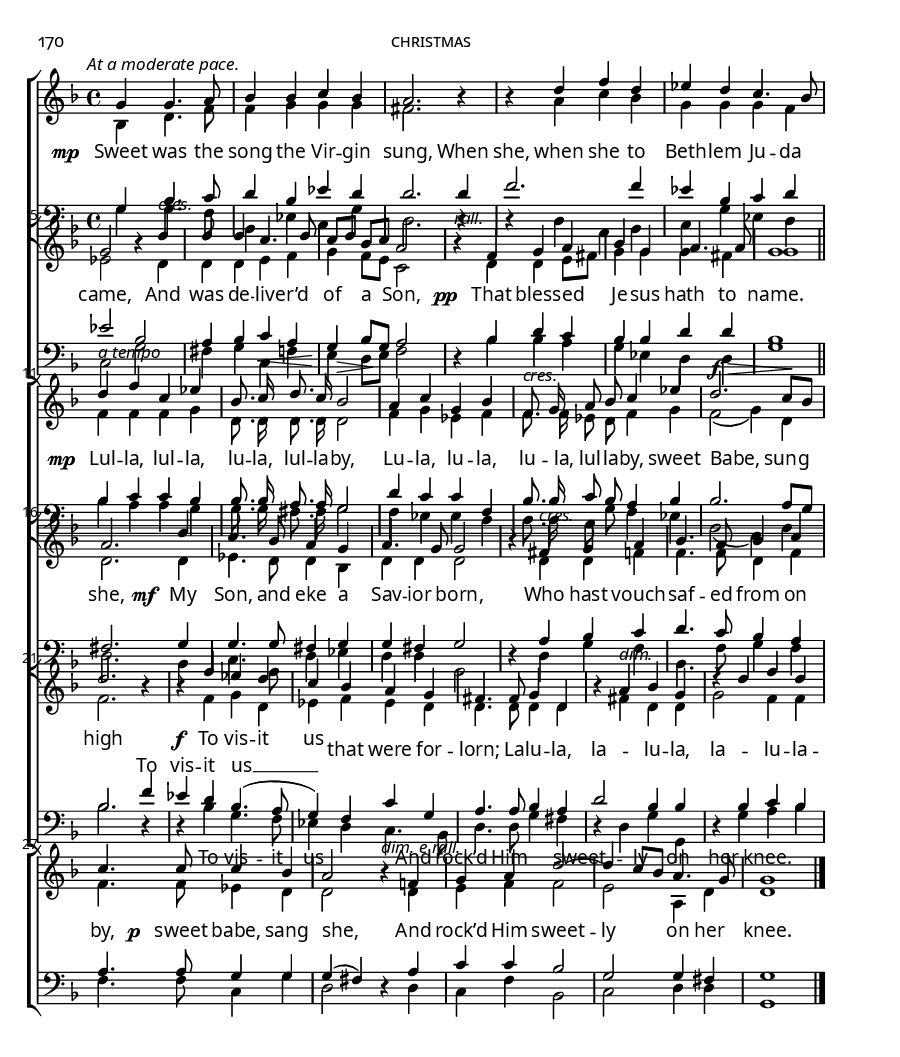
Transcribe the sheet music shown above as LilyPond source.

\version "2.14.2"
\include "util.ly"
\paper {
  print-all-headers = ##f
  paper-height = 9\in
  paper-width = 6\in
  indent = 0\in
  %system-system-spacing = #'((basic-distance . 10) (padding . 0))
  system-system-spacing =
    #'((basic-distance . 2)
       (minimum-distance . 0)
       (padding . -5)
       (stretchability . 100))
  score-markup-spacing =
    #'((basic-distance . 0)
       (minimum-distance . 0)
       (padding . 0.5)
       (stretchability . 0))
%{IF_LESSER
  markup-system-spacing #'stretchability = 50
  top-markup-spacing #'stretchability = 30
  last-bottom-spacing #'stretchability = 60
%}%END_IF_LESSER
  ragged-last-bottom = ##t
  ragged-bottom = ##f
  two-sided = ##t
  inner-margin = 0.5\in
  outer-margin = 0.25\in
  top-margin = 0.25\in
  bottom-margin = 0.25\in
  first-page-number = #170
  print-first-page-number = ##t
  headerLine = \markup{\override #'(font-name . "Garamond Premier Pro") \smallCapsOldStyle"christmas"}
  oddHeaderMarkup = \markup\fill-line{
     \override #'(font-name . "Garamond Premier Pro")\abs-fontsize #8.5
     \combine 
        \fill-line{"" \on-the-fly #print-page-number-check-first
        \oldStylePageNum""
        }
        \fill-line{\headerLine}
  }
  evenHeaderMarkup = \markup {
     \override #'(font-name . "Garamond Premier Pro")\abs-fontsize #8.5
     \combine
        \on-the-fly #print-page-number-check-first
        \oldStylePageNum""
        \fill-line{\headerLine}
  }
  title = \markup{\override #'(font-name . "Garamond Premier Pro Semibold"){ \abs-fontsize #15 \smallCapsOldStyle"Sweet was the song the Virgin sung"}}
  poet = \markup\concat{"From William Ballet’s " \italic"Lute Book" ", c. 1600"}
  composer = \markup\oldStyleNum"Arranged by Charles Wood (1866–1926)"
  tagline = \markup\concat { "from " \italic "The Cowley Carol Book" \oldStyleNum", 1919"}
}
#(set-global-staff-size 15) \paper{ #(define fonts (make-pango-font-tree "GoudyOlSt BT" "Garamond Premier Pro" "Garamond Premier Pro" (/ 15 20))) }
%IF_NOT_LESSER
global = {
  \key f \major
  \time 4/4
  \autoBeamOff
  \override DynamicLineSpanner #'staff-padding = #0.0
  \override DynamicLineSpanner #'Y-extent = #'(-1 . 1)
}

sopMusic = \relative c' {
  \tempo \markup\medium\italic"At a moderate pace."
  \partial 2. g'4 g4. a8 |
  bes4 bes c bes |
  a2. b4\rest |
  b\rest d f d |
  
  ees d c4. bes8 |
  g2 bes4\rest d^\markup\italic"cres." |
  d d c4. d8 |
  c[ d] bes[ c] a2 |
  
  bes4\rest^\markup\italic"rall." f g a |
  bes g a4. a8 |
  g1 \bar "||"
  d'4^\markup\italic"a tempo" f c ees |
  
  bes8. c16^\< <<d8. {s8 s32 s32\!}>> c16 bes2^\> |
  a4\! c4 g bes |
  f8.^\markup\italic"cres." g16 a8 bes c4 ees |
  
  %page2
  d2.^\f^\> c8[\! bes] |
  a2. d4 |
  c4. bes8 a4 g |
  a4. g8 g2 |
  
  bes4\rest fis4^\markup\italic"cres." g a |
  bes4. a8 bes4 c |
  d2. b4\rest |
  b\rest f' ees d |
  
  c bes a g |
  fis4. fis8 g4 d |
  bes'4\rest a^\markup\italic"dim." bes g |
  d'4\rest d4 f d |
  
  c4. c8 c4 bes |
  a2 bes4\rest^\markup\italic"dim. e rall." f!4 |
  g a d2~ |
  d4 c8[ bes] a4. g8 |
  g1 \bar "|."
}
sopWords = \lyricmode {
  \repeat unfold 92 {\skip1}
  And rock’d Him sweet -- ly on her knee.
}

altoMusic = \relative c' {
  bes4 d4. f8 |
  f4 g g g |
  fis2. s4 |
  s a4 c bes |
  
  g g g f |
  ees2 s4 d4 |
  d d e f |
  g f8[ e] c2 |
  
  s4 d d e8[ fis] |
  g4 g g fis |
  g1 \bar "||"
  f4 f f g |
  
  d8. d16 d8. d16 d2 |
  f4 g ees f |
  f8. f16 ees8 d f4 g |
  
  %page2
  f2( g4) d |
  d2. d4 |
  ees4. d8 d4 bes |
  d d d2 |
  
  s4 d d f |
  f4. f8 d4 f |
  f2. s4 |
  s f g d |
  
  ees f ees d |
  d4. d8 d4 d |
  s fis d d |
  g2 f4 f |
  
  f4. f8 ees4 d |
  d2 s4 d |
  e f f2 |
  e a,4 d |
  d1 \bar "|."
}
dropLyrics =
{
    \override LyricText #'extra-offset = #'(0 . -2.0)
    \override LyricHyphen #'extra-offset = #'(0 . -2.0)
    \override LyricExtender #'extra-offset = #'(0 . -2.0)
}
altoWords = {
  \dropLyricsV
  \set stanza = \markup\dynamic"mp "
  \lyricmode {
    Sweet was the song the Vir -- gin 
    \set associatedVoice = "tenors"
    sung, When 
    \unset associatedVoice
    she, when she to Beth -- lem Ju -- da came,
    And was de -- liv -- er’d of a Son,
  }
  \set stanza = \markup\dynamic"  pp "
  \lyricmode{
    That bless -- ed Je -- sus hath \set associatedVoice = "sopranos" to "" name.
    \unset associatedVoice
  }
  \set stanza = \markup\dynamic"mp "
  \lyricmode{
    Lul -- la, lul -- la, lu -- la, lul -- la -- by,
    Lu -- la, lu -- la, lu -- la, lul -- la -- by, sweet
    
    %page2
    Babe, sung she,
  }
  \set stanza = \markup\dynamic" mf "
  \lyricmode{
    My Son, and eke a Sav -- ior born,
    Who hast vouch -- saf -- ed from on high
  }
  \set stanza = \markup\dynamic" f "
  \lyricmode{
    To vis -- it us
    \dropLyrics
    that were for -- lorn;
    \set associatedVoice = "tenors"
    La -- lu -- la, la -- lu --
    \unset associatedVoice
    la, la -- lu -- la --
    \dropLyricsV
    \set associatedVoice = "tenors"
    by,
  }
  \set stanza = \markup\dynamic"  p "
  \lyricmode{
    sweet babe, sang she,
    And rock’d Him sweet -- ly on her knee.
  }
}
altoWordsII = \lyricmode {
%\markup\italic
  \set stanza = #"2. "
  \set ignoreMelismata = ##t
}
altoWordsIII = \lyricmode {
  \set stanza = #"3. "
  \set ignoreMelismata = ##t
}
altoWordsIV = \lyricmode {
  \set stanza = #"4. "
  \set ignoreMelismata = ##t
}
altoWordsV = \lyricmode {
  \set stanza = #"5. "
  \set ignoreMelismata = ##t
}
altoWordsVI = \lyricmode {
  \set stanza = #"6. "
  \set ignoreMelismata = ##t
}
tenorMusic = \relative c' {
  g4 bes4. c8 |
  d4 bes ees d |
  d2. d4 f2. f4 |
  
  ees4 bes c d |
  ees2 bes |
  a4 bes c a |
  g bes8[ g] a2 |
  
  s4 bes d c |
  bes bes d d |
  bes1 \bar "||"
  bes4 c c bes |
  
  bes8. bes16 a8. a16 g2 |
  d'4 c c f, |
  bes8. bes16 c8 bes a4 bes |
  
  %page2
  bes2. a8[ g] |
  fis2. g4 |
  g4. g8 fis4 g |
  g fis g2 |
  
  s4 a bes c |
  d4. c8 bes4 a |
  bes2. f'4 ees d bes4.( a8 |
  
  g4) f c' g |
  a4. a8 bes4 a |
  d2 bes4 bes |
  s bes c bes |
  
  a4. a8 g4 g |
  g( fis) s a |
  c c bes2 |
  g g4 fis |
  g1 \bar "|."
}
tenorWords = \lyricmode {
  \repeat unfold 70 {\skip1}
  To vis -- it us __
}

bassMusic = \relative c {
  g'4 g4. f8 |
  bes,4 ees c g'|
  d2. d4\rest |
  d4\rest d a bes |
  
  c g' ees d |
  c2 g' |
  fis4 g c, f |
  e d8[ e] f2 |
  
  d4\rest bes' bes a |
  g ees d d |
  g1 \bar "||"
  
  bes4 a a g |
  
  g8. g16 fis8. fis16 g2 |
  f4 ees ees d |
  d8. d16 c8 g' f4 ees |
  
  %page2
  bes2( g4) bes |
  d2. bes4 |
  c4. g8 d'4 ees |
  d d g,2 |
  
  d'4\rest d g f |
  bes,4. f'8 g4 f |
  bes2. d,4\rest |
  d\rest bes'4 g4. f8 |
  
  ees4 d c4. bes8 |
  d4. d8 g4 fis |
  d4\rest d g g, |
  d'4\rest g a bes |
  
  f4. f8 c4 g' |
  d2 d4\rest d |
  c f bes,2 |
  c d4 d |
  g,1 \bar "|."
}
bassWords = \lyricmode {
  \repeat unfold 70 {\skip1}
  To vis -- it us
}

pianoRH = \relative c' {
  
}
pianoLH = \relative c' {
  
}

\score {
  <<
   \new ChoirStaff <<
    \new Staff = women <<
      \new Voice = "sopranos" { \voiceOne << \global \sopMusic >> }
      \new Voice = "altos" { \voiceTwo << \global \altoMusic >> }
    >>
   \new Staff = men <<
      \clef bass
      \new Voice = "tenors" { \voiceOne << \global \tenorMusic >> }
      \new Voice = "basses" { \voiceTwo << \global \bassMusic >> }
    >>
    \new Lyrics \with { alignAboveContext = #"women" \override VerticalAxisGroup #'nonstaff-relatedstaff-spacing = #'((basic-distance . 1))} \lyricsto "sopranos" \sopWords
    \new Lyrics = "altosVI"  \with { alignBelowContext = #"women" } \lyricsto "altos" \altoWordsVI
    \new Lyrics = "altosV"  \with { alignBelowContext = #"women" } \lyricsto "altos" \altoWordsV
    \new Lyrics = "altosIV"  \with { alignBelowContext = #"women" } \lyricsto "altos" \altoWordsIV
    \new Lyrics = "altosIII"  \with { alignBelowContext = #"women" } \lyricsto "altos" \altoWordsIII
    \new Lyrics = "altosII"  \with { alignBelowContext = #"women" } \lyricsto "altos" \altoWordsII
    \new Lyrics = "altos"  \with { alignBelowContext = #"women" \override VerticalAxisGroup #'nonstaff-relatedstaff-spacing = #'((basic-distance . 1))} \lyricsto "altos" \altoWords
    \new Lyrics \with { alignAboveContext = #"men" \override VerticalAxisGroup #'nonstaff-relatedstaff-spacing = #'((basic-distance . 1)) } \lyricsto "tenors" \tenorWords
    \new Lyrics \with { alignBelowContext = #"men" } \lyricsto "basses" \bassWords
  >>
%    \new PianoStaff << \new Staff { \new Voice { \pianoRH } } \new Staff { \clef "bass" \pianoLH } >>
  >>
  \layout {
    \context {
      \Score
      %\override SpacingSpanner #'base-shortest-duration = #(ly:make-moment 1 8)
      %\override SpacingSpanner #'common-shortest-duration = #(ly:make-moment 1 4)
    }
    \context {
      % Remove all empty staves
      % \Staff \RemoveEmptyStaves \override VerticalAxisGroup #'remove-first = ##t
    }
  }
  
  \midi {
    \tempo 4 = 90
    \set Staff.midiInstrument = "flute"
  
    \context {
      \Voice
      \remove "Dynamic_performer"
    }
  }
}
